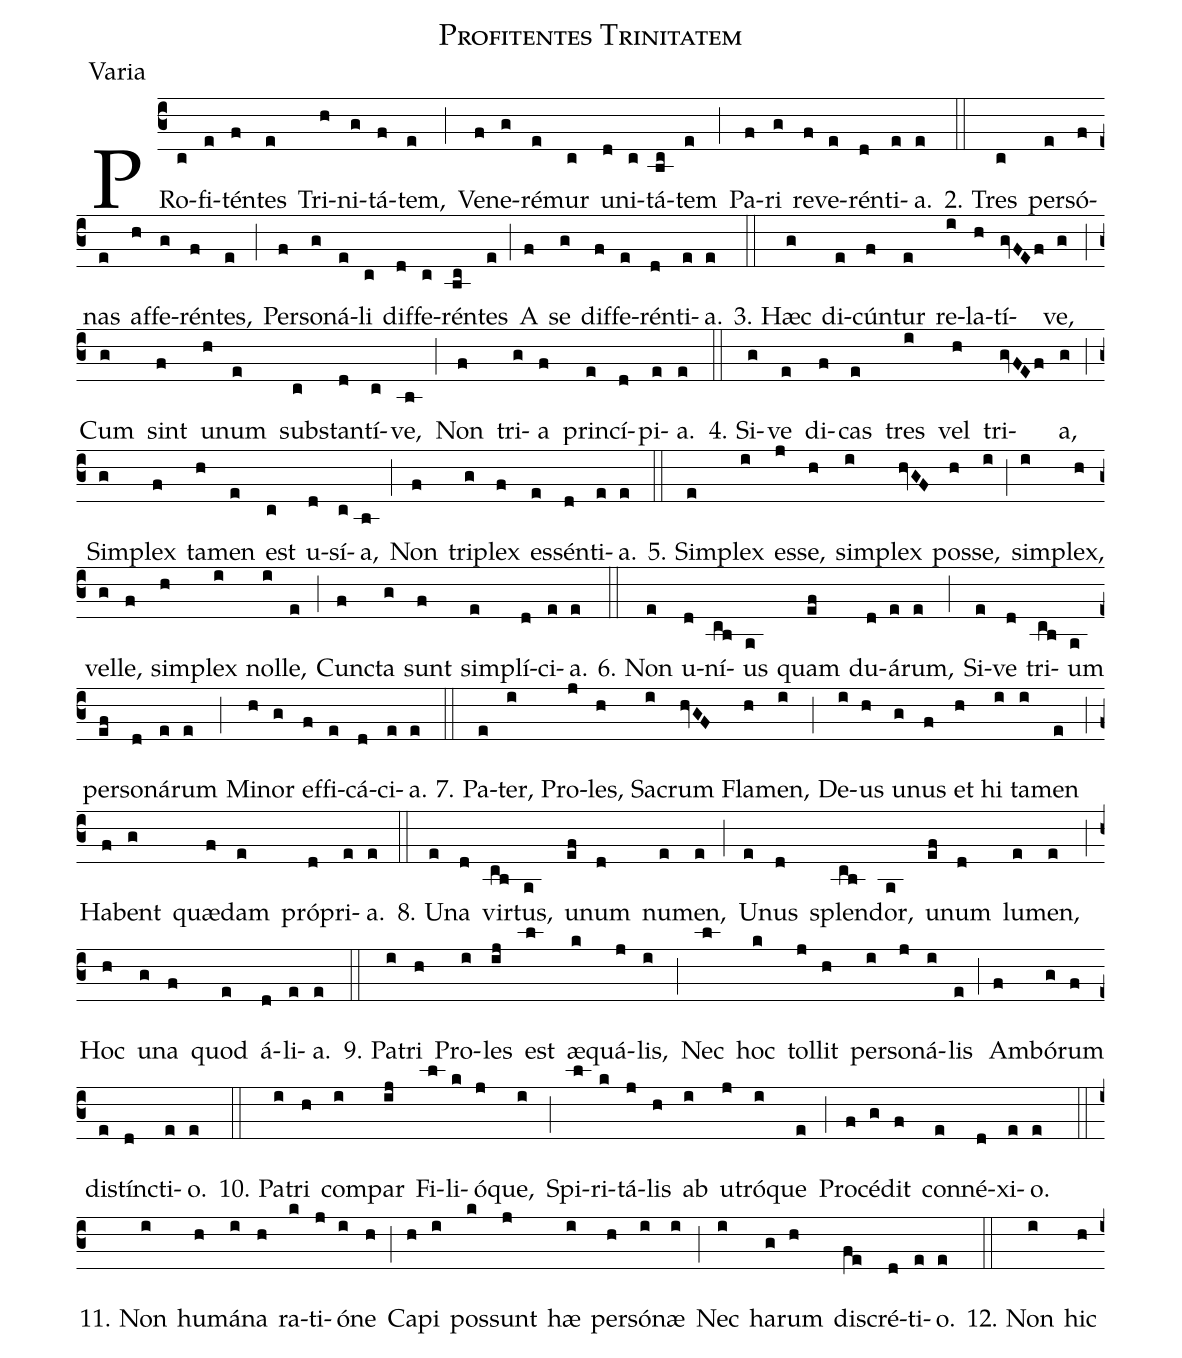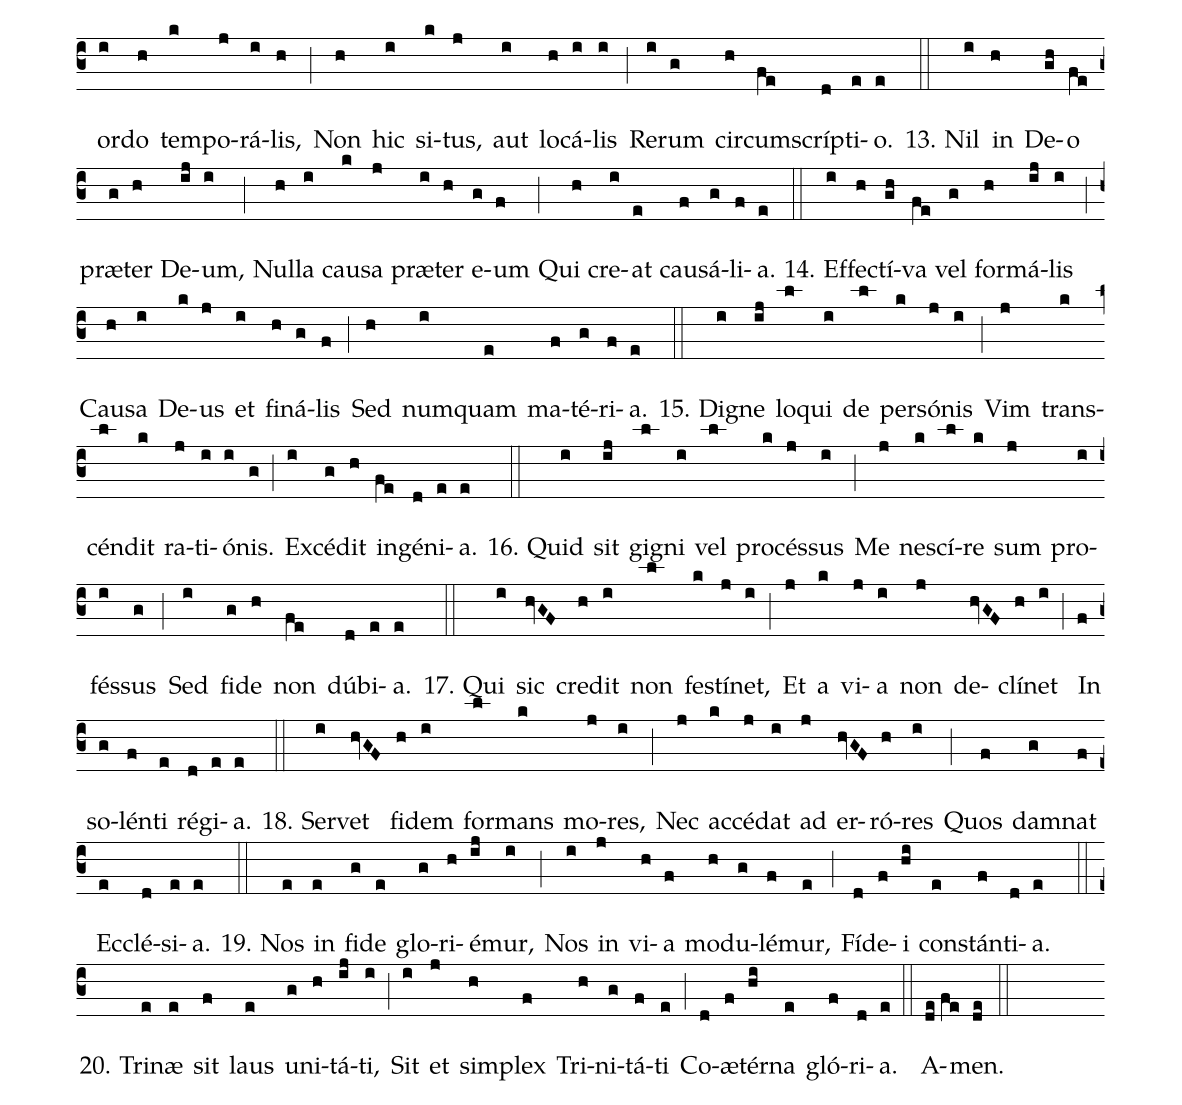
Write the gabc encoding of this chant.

name:Profitentes Trinitatem;
office-part:Varia;
%%
(c3)PRo(c)fi(e)tén(f)tes(e) Tri(h)ni(g)tá(f)tem,(e) (;) Ve(f)ne(g)ré(e)mur(c) u(d)ni(c)tá(bc)tem(e) (;) Pa(f)ri(g) re(f)ve(e)rén(d)ti(e)a.(e) (::) 2. Tres(c) per(e)só(f)nas(e) af(h)fe(g)rén(f)tes,(e) (;) Per(f)so(g)ná(e)li(c) dif(d)fe(c)rén(bc)tes(e) (;) A(f) se(g) dif(f)fe(e)rén(d)ti(e)a.(e) (::) 3. Hæc(g) di(e)cún(f)tur(e) re(i)la(h)tí(gvFEf)ve,(g) (;) Cum(g) sint(f) u(h)num(e) subs(c)tan(d)tí(c)ve,(b) (;) Non(f) tri(g)a(f) prin(e)cí(d)pi(e)a.(e) (::) 4. Si(g)ve(e) di(f)cas(e) tres(i) vel(h) tri(gvFEf)a,(g) (;) Sim(g)plex(f) ta(h)men(e) est(c) u(d)sí(c)a,(b) (;) Non(f) tri(g)plex(f) es(e)sén(d)ti(e)a.(e) (::) 5. Sim(e)plex(i) es(j)se,(h) sim(i)plex(hvGF) pos(h)se,(i) (;) sim(i)plex,(h) vel(g)le,(f) sim(h)plex(i) nol(i)le,(e) (;) Cun(f)cta(g) sunt(f) sim(e)plí(d)ci(e)a.(e) (::) 6. Non(e) u(d)ní(cb)us(a) quam(ef) du(d)á(e)rum,(e) (;) Si(e)ve(d) tri(cb)um(a) per(ef)so(d)ná(e)rum(e) (;) Mi(h)nor(g) ef(f)fi(e)cá(d)ci(e)a.(e) (::) 7. Pa(e)ter,(i) Pro(j)les,(h) Sa(i)crum(hvGF) Fla(h)men,(i) (;) De(i)us(h) u(g)nus(f) et(h) hi(i) ta(i)men(e) (;) Ha(f)bent(g) quæ(f)dam(e) pró(d)pri(e)a.(e) (::) 8. U(e)na(d) vir(cb)tus,(a) u(ef)num(d) nu(e)men,(e) (;) U(e)nus(d) splen(cb)dor,(a) u(ef)num(d) lu(e)men,(e) (;) Hoc(h) u(g)na(f) quod(e) á(d)li(e)a.(e) (::) 9. Pa(i)tri(h) Pro(i)les(ij) est(l) æ(k)quá(j)lis,(i) (;) Nec(l) hoc(k) tol(j)lit(h) per(i)so(j)ná(i)lis(e) (;) Am(f)bó(g)rum(f) di(e)stín(d)cti(e)o.(e) (::) 10. Pa(i)tri(h) com(i)par(ij) Fi(l)li(k)ó(j)que,(i) (;) Spi(l)ri(k)tá(j)lis(h) ab(i) u(j)tró(i)que(e) (;) Pro(f)cé(g)dit(f) con(e)né(d)xi(e)o.(e) (::) 11. Non(i) hu(h)má(i)na(h) ra(k)ti(j)ó(i)ne(h) (;) Ca(h)pi(i) pos(k)sunt(j) hæ(i) per(h)só(i)næ(i) (;) Nec(i) ha(g)rum(h) dis(fe)cré(d)ti(e)o.(e) (::) 12. Non(i) hic(h) or(i)do(h) tem(k)po(j)rá(i)lis,(h) (;) Non(h) hic(i) si(k)tus,(j) aut(i) lo(h)cá(i)lis(i) (;) Re(i)rum(g) cir(h)cum(fe)scríp(d)ti(e)o.(e) (::) 13. Nil(i) in(h) De(gh)o(fe) præ(g)ter(h) De(ij)um,(i) (;) Nul(h)la(i) cau(k)sa(j) præ(i)ter(h) e(g)um(f) (;) Qui(h) cre(i)at(e) cau(f)sá(g)li(f)a.(e) (::) 14. Ef(i)fe(h)ctí(gh)va(fe) vel(g) for(h)má(ij)lis(i) (;) Cau(h)sa(i) De(k)us(j) et(i) fi(h)ná(g)lis(f) (;) Sed(h) num(i)quam(e) ma(f)té(g)ri(f)a.(e) (::) 15. Di(i)gne(ij) lo(l)qui(i) de(l) per(k)só(j)nis(i) (;) Vim(j) trans(k)cén(l)dit(k) ra(j)ti(i)ó(i)nis.(g) (;) Ex(i)cé(g)dit(h) in(fe)gé(d)ni(e)a.(e) (::) 16. Quid(i) sit(ij) gi(l)gni(i) vel(l) pro(k)cés(j)sus(i) (;) Me(j) ne(k)scí(l)re(k) sum(j) pro(i)fés(i)sus(g) (;) Sed(i) fi(g)de(h) non(fe) dú(d)bi(e)a.(e) (::) 17. Qui(i) sic(hvGF) cre(h)dit(i) non(l) fe(k)stí(j)net,(i) (;) Et(j) a(k) vi(j)a(i) non(j) de(hvGF)clí(h)net(i) (;) In(f) so(g)lén(f)ti(e) ré(d)gi(e)a.(e) (::) 18. Ser(i)vet(hvGF) fi(h)dem(i) for(l)mans(k) mo(j)res,(i) (;) Nec(j) ac(k)cé(j)dat(i) ad(j) er(hvGF)ró(h)res(i) (;) Quos(f) dam(g)nat(f) Ec(e)clé(d)si(e)a.(e) (::) 19. Nos(e) in(e) fi(g)de(e) glo(g)ri(h)é(ij)mur,(i) (;) Nos(i) in(j) vi(h)a(f) mo(h)du(g)lé(f)mur,(e) (;) Fí(d)de(f)i(hi) con(e)stán(f)ti(d)a.(e) (::) 20. Tri(e)næ(e) sit(f) laus(e) u(g)ni(h)tá(ij)ti,(i) (;) Sit(i) et(j) sim(h)plex(f) Tri(h)ni(g)tá(f)ti(e) (;) Co(d)æ(f)tér(hi)na(e) gló(f)ri(d)a.(e) (::) A(de//fe)men.(de) (::)
